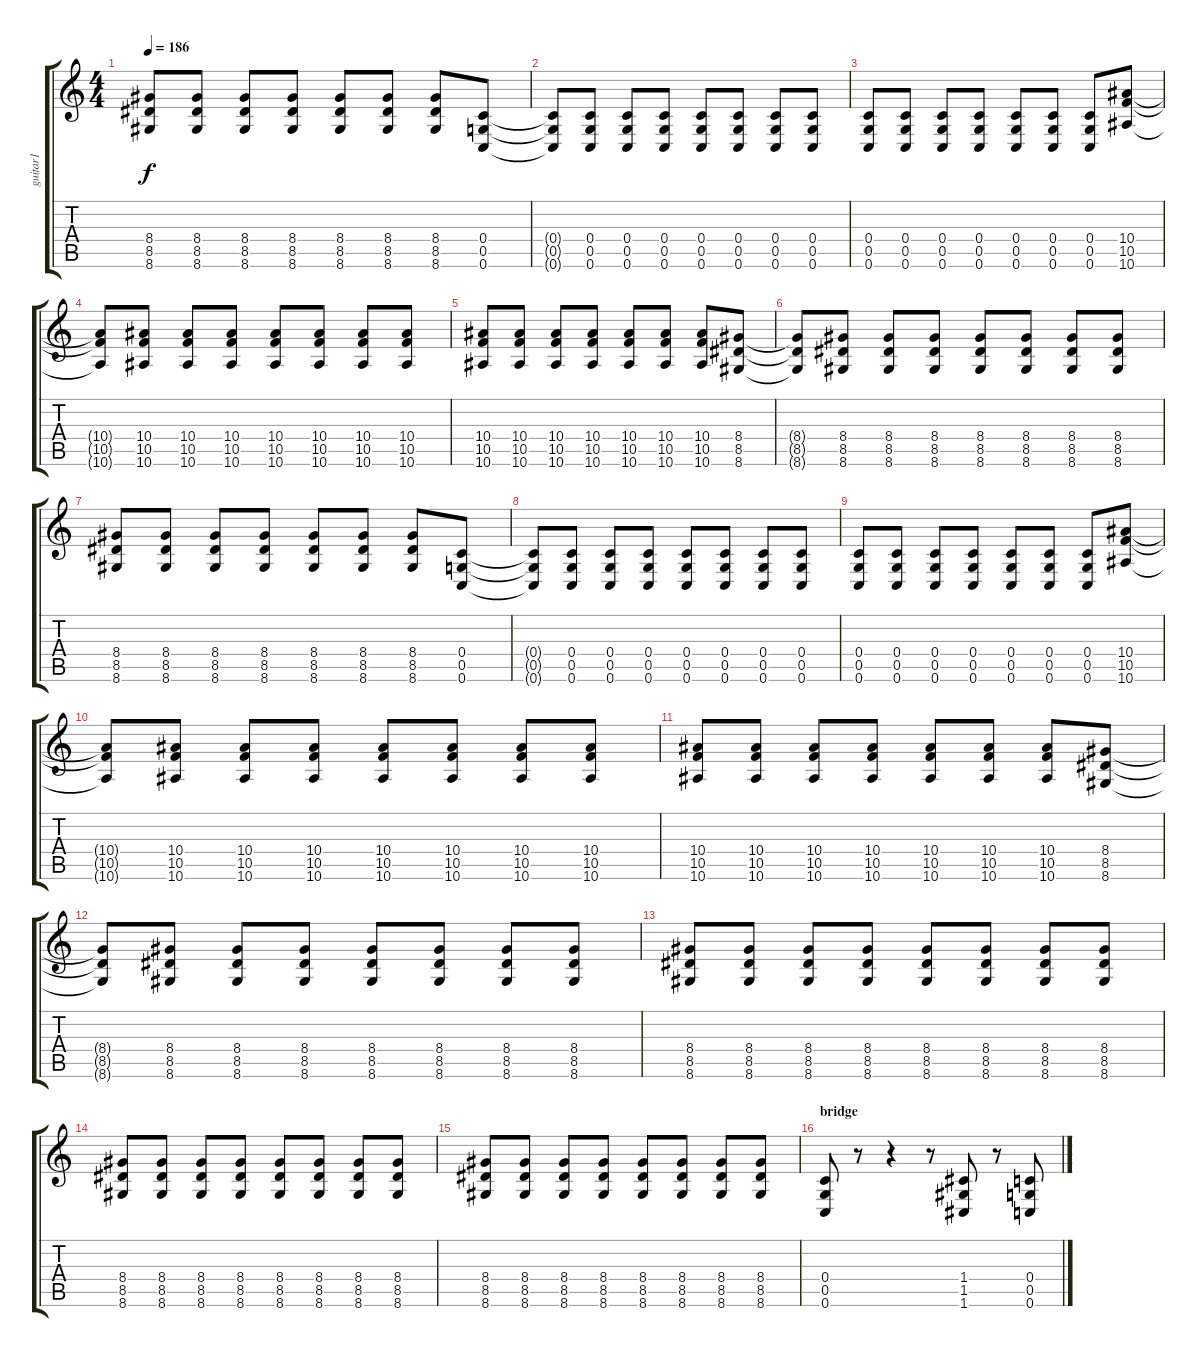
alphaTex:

\track ("guitar1" "guitar1") {instrument distortionguitar}
\staff {score tabs}
\tuning (D4 A3 F3 C3 G2 C2) {hide}
\ts (4 4)
\tempo 186
\clef g2
\ks c
(8.4 8.5 8.6).8{dy f} (8.4 8.5 8.6).8 (8.4 8.5 8.6).8 (8.4 8.5 8.6).8 (8.4 8.5 8.6).8 (8.4 8.5 8.6).8 (8.4 8.5 8.6).8 (0.4 0.5 0.6).8 |
(0.4{t} 0.5{t} 0.6{t}).8 (0.4 0.5 0.6).8 (0.4 0.5 0.6).8 (0.4 0.5 0.6).8 (0.4 0.5 0.6).8 (0.4 0.5 0.6).8 (0.4 0.5 0.6).8 (0.4 0.5 0.6).8 |
(0.4 0.5 0.6).8 (0.4 0.5 0.6).8 (0.4 0.5 0.6).8 (0.4 0.5 0.6).8 (0.4 0.5 0.6).8 (0.4 0.5 0.6).8 (0.4 0.5 0.6).8 (10.4 10.5 10.6).8 |
(10.4{t} 10.5{t} 10.6{t}).8 (10.4 10.5 10.6).8 (10.4 10.5 10.6).8 (10.4 10.5 10.6).8 (10.4 10.5 10.6).8 (10.4 10.5 10.6).8 (10.4 10.5 10.6).8 (10.4 10.5 10.6).8 |
(10.4 10.5 10.6).8 (10.4 10.5 10.6).8 (10.4 10.5 10.6).8 (10.4 10.5 10.6).8 (10.4 10.5 10.6).8 (10.4 10.5 10.6).8 (10.4 10.5 10.6).8 (8.4 8.5 8.6).8 |
(8.4{t} 8.5{t} 8.6{t}).8 (8.4 8.5 8.6).8 (8.4 8.5 8.6).8 (8.4 8.5 8.6).8 (8.4 8.5 8.6).8 (8.4 8.5 8.6).8 (8.4 8.5 8.6).8 (8.4 8.5 8.6).8 |
(8.4 8.5 8.6).8 (8.4 8.5 8.6).8 (8.4 8.5 8.6).8 (8.4 8.5 8.6).8 (8.4 8.5 8.6).8 (8.4 8.5 8.6).8 (8.4 8.5 8.6).8 (0.4 0.5 0.6).8 |
(0.4{t} 0.5{t} 0.6{t}).8 (0.4 0.5 0.6).8 (0.4 0.5 0.6).8 (0.4 0.5 0.6).8 (0.4 0.5 0.6).8 (0.4 0.5 0.6).8 (0.4 0.5 0.6).8 (0.4 0.5 0.6).8 |
(0.4 0.5 0.6).8 (0.4 0.5 0.6).8 (0.4 0.5 0.6).8 (0.4 0.5 0.6).8 (0.4 0.5 0.6).8 (0.4 0.5 0.6).8 (0.4 0.5 0.6).8 (10.4 10.5 10.6).8 |
(10.4{t} 10.5{t} 10.6{t}).8 (10.4 10.5 10.6).8 (10.4 10.5 10.6).8 (10.4 10.5 10.6).8 (10.4 10.5 10.6).8 (10.4 10.5 10.6).8 (10.4 10.5 10.6).8 (10.4 10.5 10.6).8 |
(10.4 10.5 10.6).8 (10.4 10.5 10.6).8 (10.4 10.5 10.6).8 (10.4 10.5 10.6).8 (10.4 10.5 10.6).8 (10.4 10.5 10.6).8 (10.4 10.5 10.6).8 (8.4 8.5 8.6).8 |
(8.4{t} 8.5{t} 8.6{t}).8 (8.4 8.5 8.6).8 (8.4 8.5 8.6).8 (8.4 8.5 8.6).8 (8.4 8.5 8.6).8 (8.4 8.5 8.6).8 (8.4 8.5 8.6).8 (8.4 8.5 8.6).8 |
(8.4 8.5 8.6).8 (8.4 8.5 8.6).8 (8.4 8.5 8.6).8 (8.4 8.5 8.6).8 (8.4 8.5 8.6).8 (8.4 8.5 8.6).8 (8.4 8.5 8.6).8 (8.4 8.5 8.6).8 |
(8.4 8.5 8.6).8 (8.4 8.5 8.6).8 (8.4 8.5 8.6).8 (8.4 8.5 8.6).8 (8.4 8.5 8.6).8 (8.4 8.5 8.6).8 (8.4 8.5 8.6).8 (8.4 8.5 8.6).8 |
(8.4 8.5 8.6).8 (8.4 8.5 8.6).8 (8.4 8.5 8.6).8 (8.4 8.5 8.6).8 (8.4 8.5 8.6).8 (8.4 8.5 8.6).8 (8.4 8.5 8.6).8 (8.4 8.5 8.6).8 |
\section ("" "bridge")
(0.4 0.5 0.6).8 r.8 r.4 r.8 (1.4 1.5 1.6).8 r.8 (0.4 0.5 0.6).8
